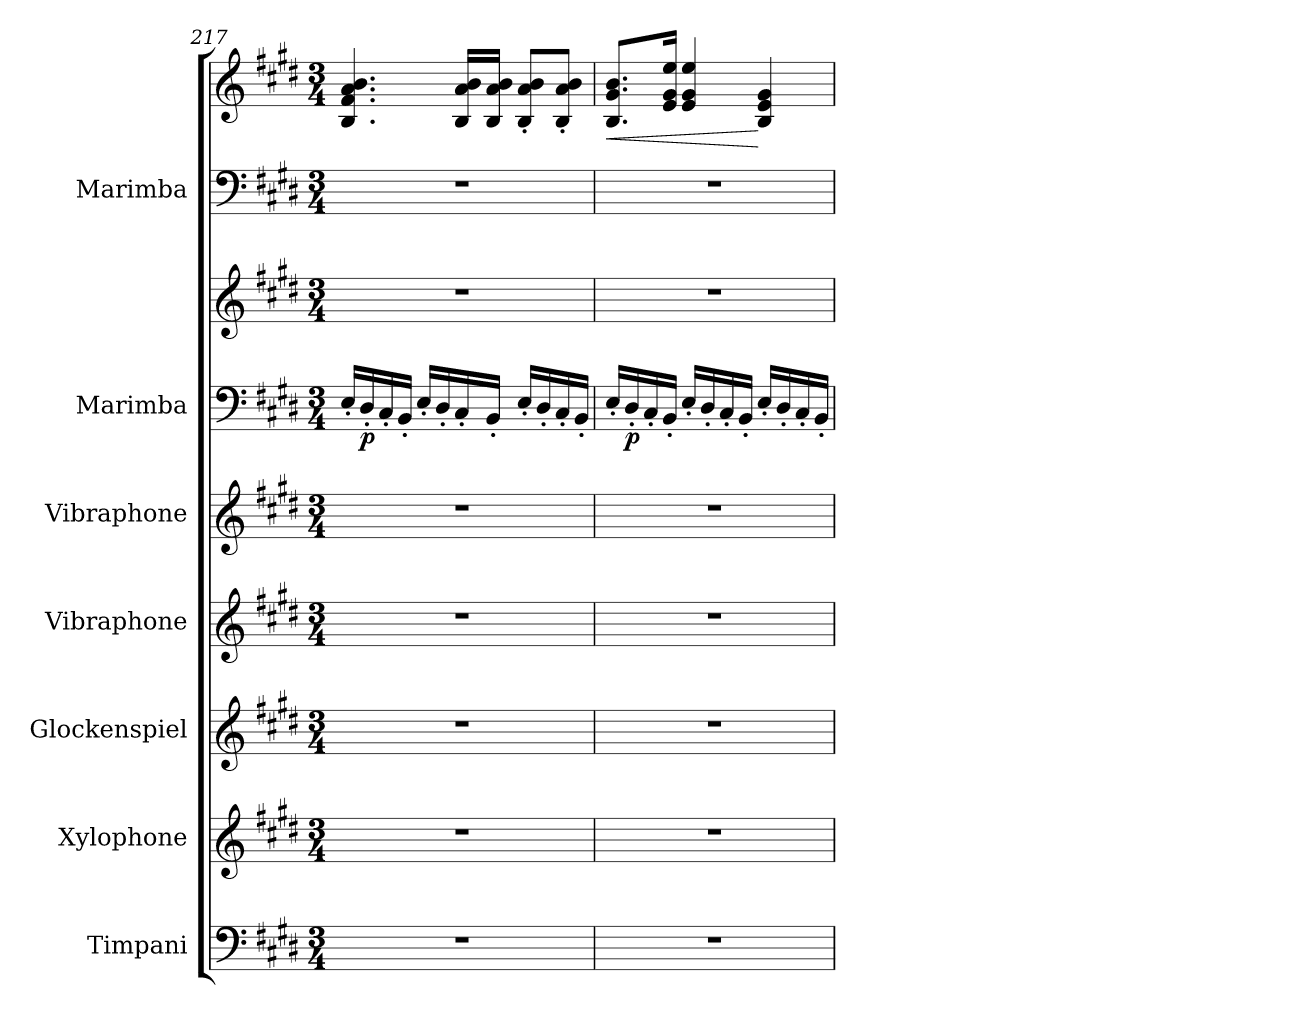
**kern	**kern	**kern	**kern	**kern	**kern	**kern	**dynam	**kern	**kern	**dynam
*part7	*part6	*part5	*part4	*part3	*part2	*part2	*part2	*part1	*part1	*part1
*staff9	*staff8	*staff7	*staff6	*staff5	*staff4	*staff3	*staff3/4	*staff2	*staff1	*staff1/2
*I"Timpani	*I"Xylophone	*I"Glockenspiel	*I"Vibraphone	*I"Vibraphone	*I"Marimba	*	*	*I"Marimba	*	*
*I'Timp.	*I'Xyl.	*I'Glk.	*I'Vib.	*I'Vib.	*I'Mrm.	*	*	*I'Mrm.	*	*
*clefF4	*clefG2	*clefG2	*clefG2	*clefG2	*clefF4	*clefG2	*	*clefF4	*clefG2	*
*	*ITrd-7c-12	*ITrd-14c-24	*	*	*	*	*	*	*	*
*k[f#c#g#d#]	*k[f#c#g#d#]	*k[f#c#g#d#]	*k[f#c#g#d#]	*k[f#c#g#d#]	*k[f#c#g#d#]	*k[f#c#g#d#]	*	*k[f#c#g#d#]	*k[f#c#g#d#]	*
*M3/4	*M3/4	*M3/4	*M3/4	*M3/4	*M3/4	*M3/4	*	*M3/4	*M3/4	*
=217	=217	=217	=217	=217	=217	=217	=217	=217	=217	=217
2.r	2.r	2.r	2.r	2.r	16E'/LL	2.r	.	2.r	4.B/ 4.f#/ 4.a/ 4.b/	.
!	!	!	!	!	!	!	!LO:DY:b=2	!	!	!
.	.	.	.	.	16D#'/	.	p	.	.	.
.	.	.	.	.	16C#'/	.	.	.	.	.
.	.	.	.	.	16BB'/JJ	.	.	.	.	.
.	.	.	.	.	16E'/LL	.	.	.	.	.
.	.	.	.	.	16D#'/	.	.	.	.	.
.	.	.	.	.	16C#'/	.	.	.	16B/ 16a/ 16b/LL	.
.	.	.	.	.	16BB'/JJ	.	.	.	16B/ 16a/ 16b/JJ	.
.	.	.	.	.	16E'/LL	.	.	.	8B/' 8a/' 8b/'L	.
.	.	.	.	.	16D#'/	.	.	.	.	.
.	.	.	.	.	16C#'/	.	.	.	8B/' 8a/' 8b/'J	.
.	.	.	.	.	16BB'/JJ	.	.	.	.	.
!!LO:PB:g=z
=218	=218	=218	=218	=218	=218	=218	=218	=218	=218	=218
!	!	!	!	!	!	!	!	!	!	!LO:HP:b
2.r	2.r	2.r	2.r	2.r	16E'/LL	2.r	.	2.r	8.B/ 8.g#/ 8.b/L	<
!	!	!	!	!	!	!	!LO:DY:b=2	!	!	!
.	.	.	.	.	16D#'/	.	p	.	.	.
.	.	.	.	.	16C#'/	.	.	.	.	.
.	.	.	.	.	16BB'/JJ	.	.	.	16e/ 16g#/ 16ee/Jk	.
.	.	.	.	.	16E'/LL	.	.	.	4e/ 4g#/ 4ee/	.
.	.	.	.	.	16D#'/	.	.	.	.	.
.	.	.	.	.	16C#'/	.	.	.	.	.
.	.	.	.	.	16BB'/JJ	.	.	.	.	.
.	.	.	.	.	16E'/LL	.	.	.	4B/ 4e/ 4g#/	[
.	.	.	.	.	16D#'/	.	.	.	.	.
.	.	.	.	.	16C#'/	.	.	.	.	.
.	.	.	.	.	16BB'/JJ	.	.	.	.	.
=	=	=	=	=	=	=	=	=	=	=
*-	*-	*-	*-	*-	*-	*-	*-	*-	*-	*-
